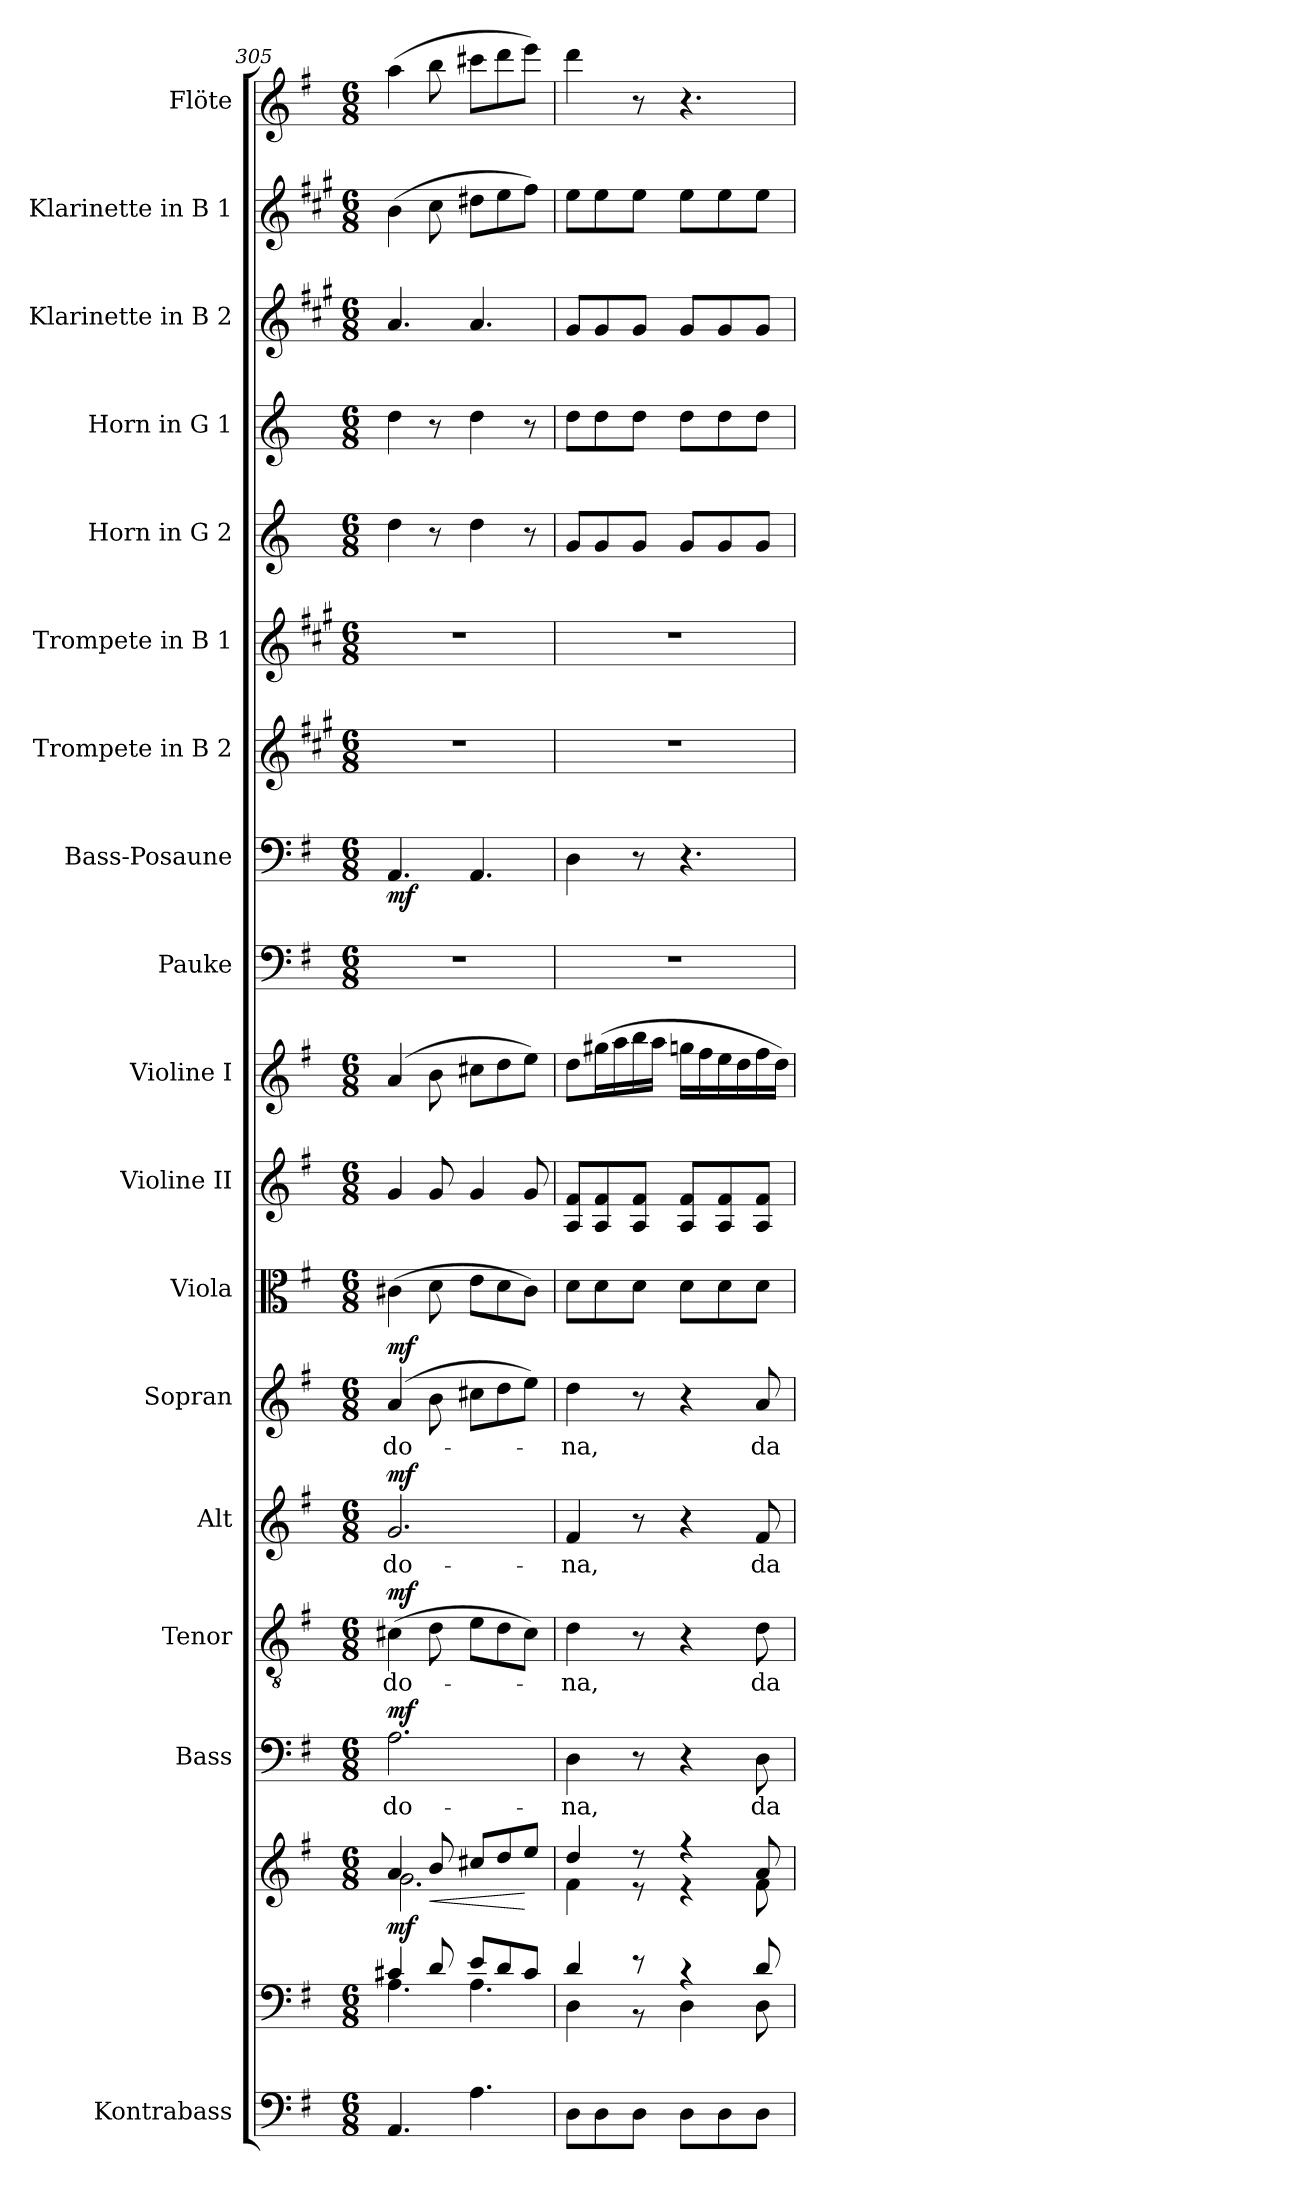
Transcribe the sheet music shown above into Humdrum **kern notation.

**kern	**kern	**kern	**dynam	**kern	**text	**dynam	**kern	**text	**dynam	**kern	**text	**dynam	**kern	**text	**dynam	**kern	**kern	**kern	**kern	**kern	**dynam	**kern	**kern	**kern	**kern	**kern	**kern	**kern
*part18	*part17	*part17	*part17	*part16	*part16	*part16	*part15	*part15	*part15	*part14	*part14	*part14	*part13	*part13	*part13	*part12	*part11	*part10	*part9	*part8	*part8	*part7	*part6	*part5	*part4	*part3	*part2	*part1
*staff19	*staff18	*staff17	*staff17/18	*staff16	*staff16	*staff16	*staff15	*staff15	*staff15	*staff14	*staff14	*staff14	*staff13	*staff13	*staff13	*staff12	*staff11	*staff10	*staff9	*staff8	*staff8	*staff7	*staff6	*staff5	*staff4	*staff3	*staff2	*staff1
*I"Kontrabass	*	*	*	*I"Bass	*	*	*I"Tenor	*	*	*I"Alt	*	*	*I"Sopran	*	*	*I"Viola	*I"Violine II	*I"Violine I	*I"Pauke	*I"Bass-Posaune	*	*I"Trompete in B 2	*I"Trompete in B 1	*I"Horn in G 2	*I"Horn in G 1	*I"Klarinette in B 2	*I"Klarinette in B 1	*I"Flöte
*I'Kb.	*	*	*	*I'B	*	*	*I'T	*	*	*I'A	*	*	*I'S	*	*	*I'Vla.	*I'Vl. II	*I'Vl. I	*I'Pk.	*I'B. Pos.	*	*	*	*I'Hrn. 2	*I'Hrn. 1	*	*	*I'Fl.
!!LO:PB:g=z
*clefF4	*clefF4	*clefG2	*	*clefF4	*	*	*clefGv2	*	*	*clefG2	*	*	*clefG2	*	*	*clefC3	*clefG2	*clefG2	*clefF4	*clefF4	*	*clefG2	*clefG2	*clefG2	*clefG2	*clefG2	*clefG2	*clefG2
*ITrd7c12	*	*	*	*	*	*	*	*	*	*	*	*	*	*	*	*	*	*	*	*	*	*ITrd1c2	*ITrd1c2	*ITrd3c5	*ITrd3c5	*ITrd1c2	*ITrd1c2	*
*k[f#]	*k[f#]	*k[f#]	*	*k[f#]	*	*	*k[f#]	*	*	*k[f#]	*	*	*k[f#]	*	*	*k[f#]	*k[f#]	*k[f#]	*k[f#]	*k[f#]	*	*k[f#]	*k[f#]	*k[f#]	*k[f#]	*k[f#]	*k[f#]	*k[f#]
*G:	*G:	*G:	*	*G:	*	*	*G:	*	*	*G:	*	*	*G:	*	*	*G:	*G:	*G:	*G:	*G:	*	*G:	*G:	*G:	*G:	*G:	*G:	*G:
*M6/8	*M6/8	*M6/8	*	*M6/8	*	*	*M6/8	*	*	*M6/8	*	*	*M6/8	*	*	*M6/8	*M6/8	*M6/8	*M6/8	*M6/8	*	*M6/8	*M6/8	*M6/8	*M6/8	*M6/8	*M6/8	*M6/8
=305	=305	=305	=305	=305	=305	=305	=305	=305	=305	=305	=305	=305	=305	=305	=305	=305	=305	=305	=305	=305	=305	=305	=305	=305	=305	=305	=305	=305
*	*^	*^	*	*	*	*	*	*	*	*	*	*	*	*	*	*	*	*	*	*	*	*	*	*	*	*	*	*
!	!	!	!	!	!LO:DY:b	!	!LO:LY:b	!LO:DY:a	!	!LO:LY:b	!LO:DY:a	!	!LO:LY:b	!LO:DY:a	!	!LO:LY:b	!LO:DY:a	!	!	!	!	!	!LO:DY:b	!	!	!	!	!	!	!
4.AAA/	4c#X/	4.A\	4a/	2.g\	mf	2.A\	do-	mf	(>4c#X\	do-	mf	2.g/	do-	mf	(4a/	do-	mf	(>4c#X\	4g/	(4a/	2.r	4.AA/	mf	2.r	2.r	4a\	4a\	4.g/	(>4a\	(>4aa\
!	!	!	!	!	!LO:HP:b	!	!	!	!	!	!	!	!	!	!	!	!	!	!	!	!	!	!	!	!	!	!	!	!	!
.	8d/	.	8b/	.	<	.	.	.	8d\	.	.	.	.	.	8b\	.	.	8d\	8g/	8b\	.	.	.	.	.	8r	8r	.	8b\	8bb\
4.AA\	8e/L	4.A\	8cc#X/L	.	.	.	.	.	8e\L	.	.	.	.	.	8cc#X\L	.	.	8e\L	4g/	8cc#X\L	.	4.AA/	.	.	.	4a\	4a\	4.g/	8cc#X\L	8ccc#X\L
.	8d/	.	8dd/	.	.	.	.	.	8d\	.	.	.	.	.	8dd\	.	.	8d\	.	8dd\	.	.	.	.	.	.	.	.	8dd\	8ddd\
.	8c#/J	.	8ee/J	.	[	.	.	.	8c#\J)	.	.	.	.	.	8ee\J)	.	.	8c#\J)	8g/	8ee\J)	.	.	.	.	.	8r	8r	.	8ee\J)	8eee\J)
=306	=306	=306	=306	=306	=306	=306	=306	=306	=306	=306	=306	=306	=306	=306	=306	=306	=306	=306	=306	=306	=306	=306	=306	=306	=306	=306	=306	=306	=306	=306
!	!	!	!	!	!	!	!LO:LY:b	!	!	!LO:LY:b	!	!	!LO:LY:b	!	!	!LO:LY:b	!	!	!	!	!	!	!	!	!	!	!	!	!	!
8DD\L	4d/	4D\	4dd/	4f#\	.	4D\	-na,	.	4d\	-na,	.	4f#/	-na,	.	4dd\	-na,	.	8d\L	8A/ 8f#/L	8dd\L	2.r	4D\	.	2.r	2.r	8d/L	8a\L	8f#/L	8dd\L	4ddd\
8DD\	.	.	.	.	.	.	.	.	.	.	.	.	.	.	.	.	.	8d\	8A/ 8f#/	(>16gg#X\L	.	.	.	.	.	8d/	8a\	8f#/	8dd\	.
.	.	.	.	.	.	.	.	.	.	.	.	.	.	.	.	.	.	.	.	16aa\	.	.	.	.	.	.	.	.	.	.
8DD\J	8r	8r	8r	8r	.	8r	.	.	8r	.	.	8r	.	.	8r	.	.	8d\J	8A/ 8f#/J	16bb\	.	8r	.	.	.	8d/J	8a\J	8f#/J	8dd\J	8r
.	.	.	.	.	.	.	.	.	.	.	.	.	.	.	.	.	.	.	.	16aa\JJ	.	.	.	.	.	.	.	.	.	.
8DD\L	4rc	4D\	4r	4r	.	4r	.	.	4r	.	.	4r	.	.	4r	.	.	8d\L	8A/ 8f#/L	16ggn\LL	.	4.r	.	.	.	8d/L	8a\L	8f#/L	8dd\L	4.r
.	.	.	.	.	.	.	.	.	.	.	.	.	.	.	.	.	.	.	.	16ff#\	.	.	.	.	.	.	.	.	.	.
8DD\	.	.	.	.	.	.	.	.	.	.	.	.	.	.	.	.	.	8d\	8A/ 8f#/	16ee\	.	.	.	.	.	8d/	8a\	8f#/	8dd\	.
.	.	.	.	.	.	.	.	.	.	.	.	.	.	.	.	.	.	.	.	16dd\	.	.	.	.	.	.	.	.	.	.
!	!	!	!	!	!	!	!LO:LY:b	!	!	!LO:LY:b	!	!	!LO:LY:b	!	!	!LO:LY:b	!	!	!	!	!	!	!	!	!	!	!	!	!	!
8DD\J	8d/	8D\	8a/	8f#\	.	8D\	da	.	8d\	da	.	8f#/	da	.	8a/	da	.	8d\J	8A/ 8f#/J	16ff#\	.	.	.	.	.	8d/J	8a\J	8f#/J	8dd\J	.
.	.	.	.	.	.	.	.	.	.	.	.	.	.	.	.	.	.	.	.	16dd\JJ)	.	.	.	.	.	.	.	.	.	.
*	*v	*v	*	*	*	*	*	*	*	*	*	*	*	*	*	*	*	*	*	*	*	*	*	*	*	*	*	*	*	*
*	*	*v	*v	*	*	*	*	*	*	*	*	*	*	*	*	*	*	*	*	*	*	*	*	*	*	*	*	*	*
=	=	=	=	=	=	=	=	=	=	=	=	=	=	=	=	=	=	=	=	=	=	=	=	=	=	=	=	=
*-	*-	*-	*-	*-	*-	*-	*-	*-	*-	*-	*-	*-	*-	*-	*-	*-	*-	*-	*-	*-	*-	*-	*-	*-	*-	*-	*-	*-
